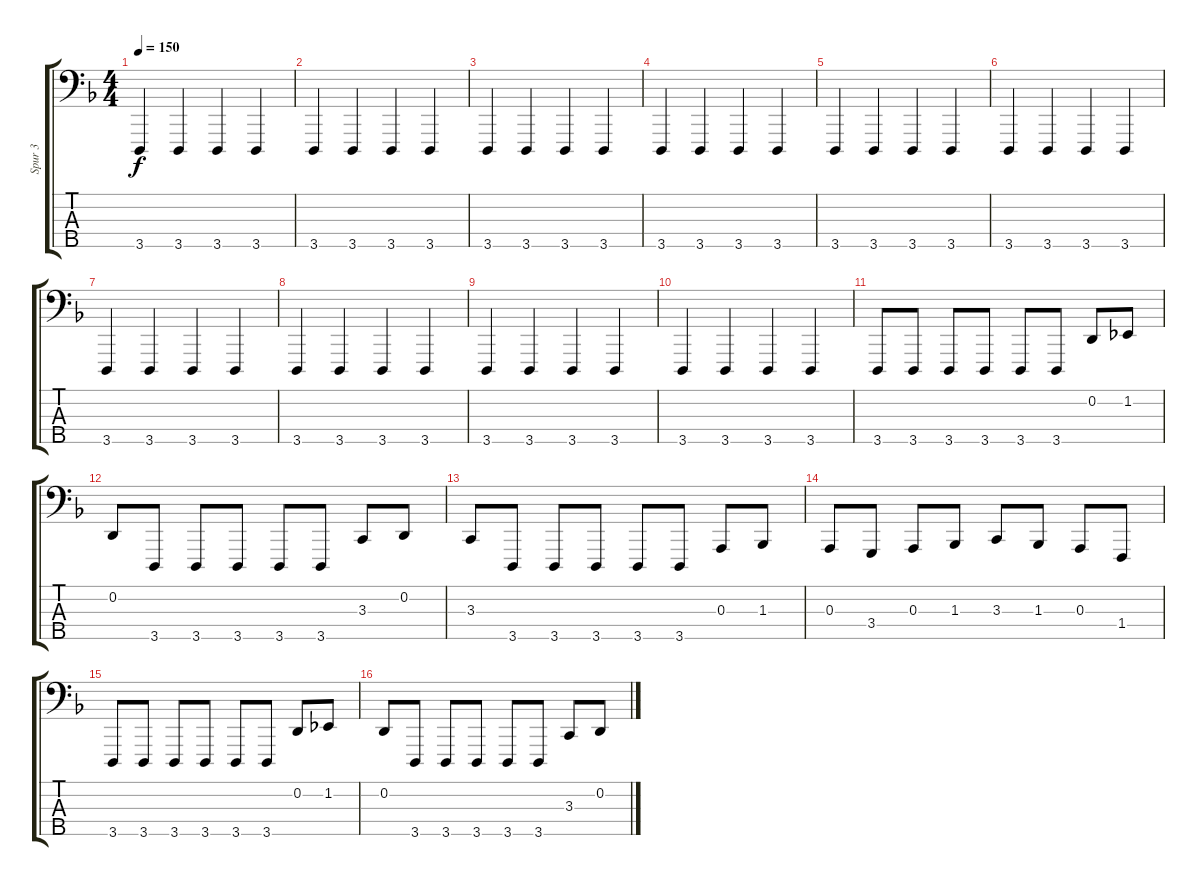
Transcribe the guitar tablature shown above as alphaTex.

\track ("Spur 3" "Spur 3") {instrument cello}
\staff {score tabs}
\tuning (G2 D2 A1 E1 B0) {hide}
\ts (4 4)
\tempo 150
\clef f4
\ks f
3.5.4{dy f} 3.5.4 3.5.4 3.5.4 |
3.5.4 3.5.4 3.5.4 3.5.4 |
3.5.4 3.5.4 3.5.4 3.5.4 |
3.5.4 3.5.4 3.5.4 3.5.4 |
3.5.4 3.5.4 3.5.4 3.5.4 |
3.5.4 3.5.4 3.5.4 3.5.4 |
3.5.4 3.5.4 3.5.4 3.5.4 |
3.5.4 3.5.4 3.5.4 3.5.4 |
3.5.4 3.5.4 3.5.4 3.5.4 |
3.5.4 3.5.4 3.5.4 3.5.4 |
3.5.8 3.5.8 3.5.8 3.5.8 3.5.8 3.5.8 0.2.8 1.2.8 |
0.2.8 3.5.8 3.5.8 3.5.8 3.5.8 3.5.8 3.3.8 0.2.8 |
3.3.8 3.5.8 3.5.8 3.5.8 3.5.8 3.5.8 0.3.8 1.3.8 |
0.3.8 3.4.8 0.3.8 1.3.8 3.3.8 1.3.8 0.3.8 1.4.8 |
3.5.8 3.5.8 3.5.8 3.5.8 3.5.8 3.5.8 0.2.8 1.2.8 |
0.2.8 3.5.8 3.5.8 3.5.8 3.5.8 3.5.8 3.3.8 0.2.8
